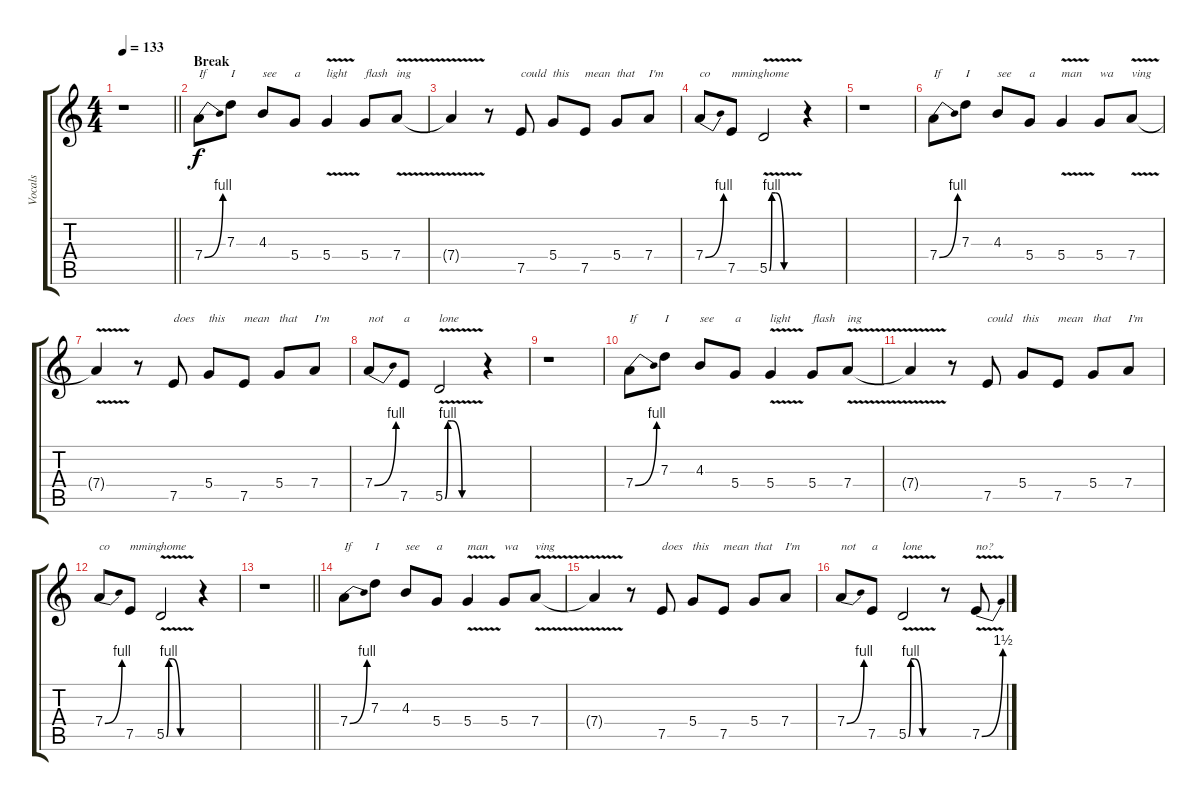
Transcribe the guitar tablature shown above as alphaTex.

\track ("Vocals" "Vocals") {instrument acousticguitarnylon}
\staff {score tabs}
\tuning (E4 B3 G3 D3 A2 E2) {hide}
\ts (4 4)
\tempo 133
\clef g2
\barLineRight lightlight
\ks c
r.1{dy f} |
\section ("" "Break")
7.4{be (bend 0 0 60 4)}.8{txt "If"} 7.3.8{txt "I"} 4.3.8{txt "see"} 5.4.8{txt "a"} 5.4{v}.4{txt "light"} 5.4.8{txt "flash"} 7.4{v}.8{txt "ing"} |
7.4{t}.4 r.8 7.5.8{txt "could"} 5.4.8{txt "this"} 7.5.8{txt "mean"} 5.4.8{txt "that"} 7.4.8{txt "I'm"} |
7.4{be (bend 0 0 60 4)}.8{txt "co"} 7.5.8{txt "mming"} 5.5{be (custom 0 0 5 4 12 4 30 0 60 0) v}.2{txt "home"} r.4 |
r.1 |
7.4{be (bend 0 0 60 4)}.8{txt "If"} 7.3.8{txt "I"} 4.3.8{txt "see"} 5.4.8{txt "a"} 5.4{v}.4{txt "man"} 5.4.8{txt "wa"} 7.4{v}.8{txt "ving"} |
7.4{t}.4 r.8 7.5.8{txt "does"} 5.4.8{txt "this"} 7.5.8{txt "mean"} 5.4.8{txt "that"} 7.4.8{txt "I'm"} |
7.4{be (bend 0 0 60 4)}.8{txt "not"} 7.5.8{txt "a"} 5.5{be (custom 0 0 5 4 12 4 30 0 60 0) v}.2{txt "lone"} r.4 |
r.1 |
7.4{be (bend 0 0 60 4)}.8{txt "If"} 7.3.8{txt "I"} 4.3.8{txt "see"} 5.4.8{txt "a"} 5.4{v}.4{txt "light"} 5.4.8{txt "flash"} 7.4{v}.8{txt "ing"} |
7.4{t}.4 r.8 7.5.8{txt "could"} 5.4.8{txt "this"} 7.5.8{txt "mean"} 5.4.8{txt "that"} 7.4.8{txt "I'm"} |
7.4{be (bend 0 0 60 4)}.8{txt "co"} 7.5.8{txt "mming"} 5.5{be (custom 0 0 5 4 12 4 30 0 60 0) v}.2{txt "home"} r.4 |
\barLineRight lightlight
r.1 |
7.4{be (bend 0 0 60 4)}.8{txt "If"} 7.3.8{txt "I"} 4.3.8{txt "see"} 5.4.8{txt "a"} 5.4{v}.4{txt "man"} 5.4.8{txt "wa"} 7.4{v}.8{txt "ving"} |
7.4{t}.4 r.8 7.5.8{txt "does"} 5.4.8{txt "this"} 7.5.8{txt "mean"} 5.4.8{txt "that"} 7.4.8{txt "I'm"} |
7.4{be (bend 0 0 60 4)}.8{txt "not"} 7.5.8{txt "a"} 5.5{be (custom 0 0 5 4 12 4 30 0 60 0) v}.2{txt "lone"} r.8 7.5{be (bend 0 0 60 6) v}.8{txt "no?"}
